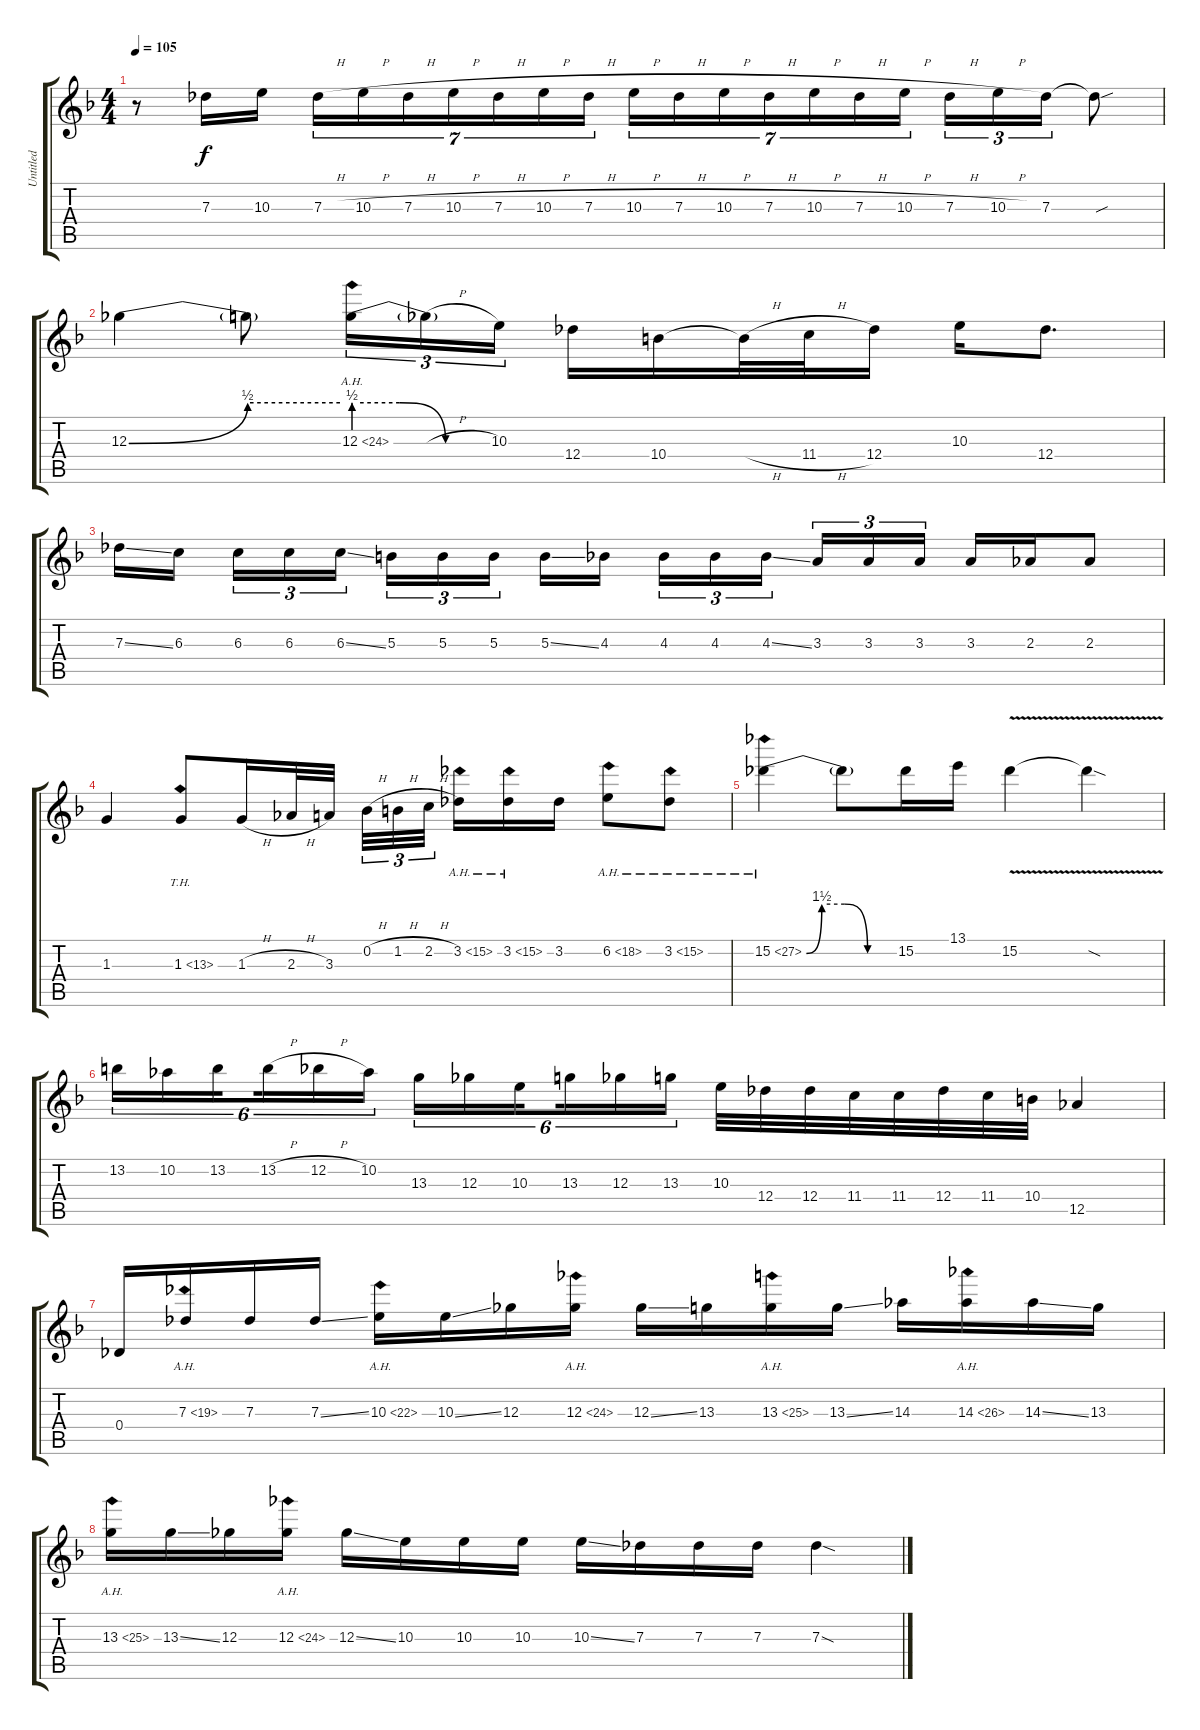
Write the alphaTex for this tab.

\track ("Untitled" "Untitled") {instrument distortionguitar}
\staff {score tabs}
\tuning (Eb4 Bb3 Gb3 Db3 Ab2 Eb2) {hide}
\ts (4 4)
\tempo 105
\clef g2
\ks f
r.8{dy f} 7.3.16 10.3.16 7.3{h}.16{tu (7 4)} 10.3{h}.16{tu (7 4)} 7.3{h}.16{tu (7 4)} 10.3{h}.16{tu (7 4)} 7.3{h}.16{tu (7 4)} 10.3{h}.16{tu (7 4)} 7.3{h}.16{tu (7 4)} 10.3{h}.16{tu (7 4)} 7.3{h}.16{tu (7 4)} 10.3{h}.16{tu (7 4)} 7.3{h}.16{tu (7 4)} 10.3{h}.16{tu (7 4)} 7.3{h}.16{tu (7 4)} 10.3{h}.16{tu (7 4)} 7.3{h}.16{tu (3 2)} 10.3{h}.16{tu (3 2)} 7.3.16{tu (3 2)} 7.3{sou t}.8 |
12.3{be (bend 0 0 60 2)}.4 12.3{be (hold 0 2 60 2) t}.8 12.3{be (custom 0 2 20 2 40 0 60 0) ah 12}.16{tu (3 2)} 12.3{h t}.16{tu (3 2)} 10.3.16{tu (3 2)} 12.4.16 10.4.16 10.4{h t}.32 11.4{h}.32 12.4.16 10.3.16 12.4.8{d} |
7.3{ss}.16 6.3.16{beam splitsecondary} 6.3.16{tu (3 2)} 6.3.16{tu (3 2)} 6.3{ss}.16{tu (3 2)} 5.3.16{tu (3 2)} 5.3.16{tu (3 2)} 5.3.16{tu (3 2) beam splitsecondary} 5.3{ss}.16 4.3.16 4.3.16{tu (3 2)} 4.3.16{tu (3 2)} 4.3{ss}.16{tu (3 2) beam splitsecondary} 3.3.16{tu (3 2)} 3.3.16{tu (3 2)} 3.3.16{tu (3 2)} 3.3.16 2.3.16 2.3.8 |
1.3.4 1.3{th 12}.8 1.3{h}.16 2.3{h}.32 3.3.32 0.2{h}.32{tu (3 2)} 1.2{h}.32{tu (3 2)} 2.2{h}.32{tu (3 2) beam splitsecondary} 3.2{ah 12}.16 3.2{ah 12}.16 3.2.16 6.2{ah 12}.8 3.2{ah 12}.8 |
15.2{be (custom 0 0 10 6 25 6 40 0 60 0) ah 12}.4 15.2{t}.8 15.2.16 13.1.16 15.2{v}.4 15.2{sod t}.4 |
13.2.16{tu (6 4)} 10.2.16{tu (6 4)} 13.2.16{tu (6 4) beam splitsecondary} 13.2{h}.16{tu (6 4)} 12.2{h}.16{tu (6 4)} 10.2.16{tu (6 4)} 13.3.16{tu (6 4)} 12.3.16{tu (6 4)} 10.3.16{tu (6 4) beam splitsecondary} 13.3.16{tu (6 4)} 12.3.16{tu (6 4)} 13.3.16{tu (6 4)} 10.3.32 12.4.32 12.4.32 11.4.32 11.4.32 12.4.32 11.4.32 10.4.32 12.5.4 |
0.4.16 7.3{ah 12}.16 7.3.16 7.3{ss}.16 10.3{ah 12}.16 10.3{ss}.16 12.3.16 12.3{ah 12}.16 12.3{ss}.16 13.3.16 13.3{ah 12}.16 13.3{ss}.16 14.3.16 14.3{ah 12}.16 14.3{ss}.16 13.3.16 |
13.3{ah 12}.16 13.3{ss}.16 12.3.16 12.3{ah 12}.16 12.3{ss}.16 10.3.16 10.3.16 10.3.16 10.3{ss}.16 7.3.16 7.3.16 7.3.16 7.3{sod}.4
